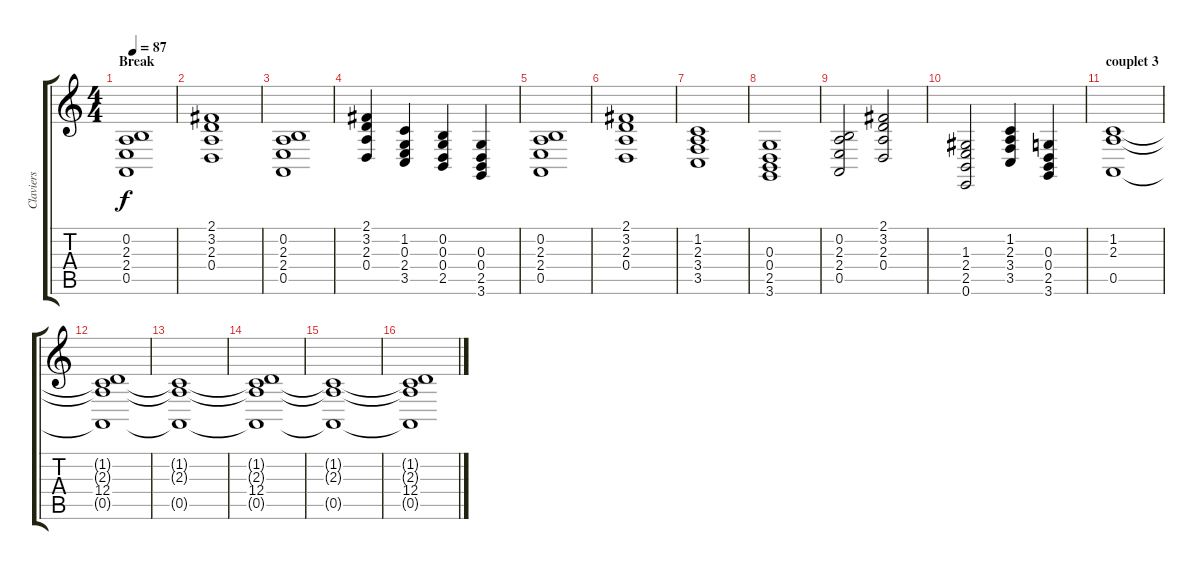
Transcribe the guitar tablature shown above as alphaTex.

\track ("Claviers" "Claviers") {instrument drawbarorgan}
\staff {score tabs}
\tuning (E4 B3 G3 D3 A2 E2) {hide}
\ts (4 4)
\section ("" "Break")
\tempo 87
\clef g2
\ks c
(0.2 2.3 2.4 0.5).1{dy f} |
(2.1 3.2 2.3 0.4).1 |
(0.2 2.3 2.4 0.5).1 |
(2.1 3.2 2.3 0.4).4 (1.2 0.3 2.4 3.5).4 (0.2 0.3 0.4 2.5).4 (0.3 0.4 2.5 3.6).4 |
(0.2 2.3 2.4 0.5).1 |
(2.1 3.2 2.3 0.4).1 |
(1.2 2.3 3.4 3.5).1 |
(0.3 0.4 2.5 3.6).1 |
(0.2 2.3 2.4 0.5).2 (2.1 3.2 2.3 0.4).2 |
(1.3 2.4 2.5 0.6).2 (1.2 2.3 3.4 3.5).4 (0.3 0.4 2.5 3.6).4 |
\section ("" "couplet 3")
(1.2 2.3 0.5).1 |
(1.2{t} 2.3{t} 12.4 0.5{t}).1 |
(1.2{t} 2.3{t} 0.5{t}).1 |
(1.2{t} 2.3{t} 12.4 0.5{t}).1 |
(1.2{t} 2.3{t} 0.5{t}).1 |
(1.2{t} 2.3{t} 12.4 0.5{t}).1
